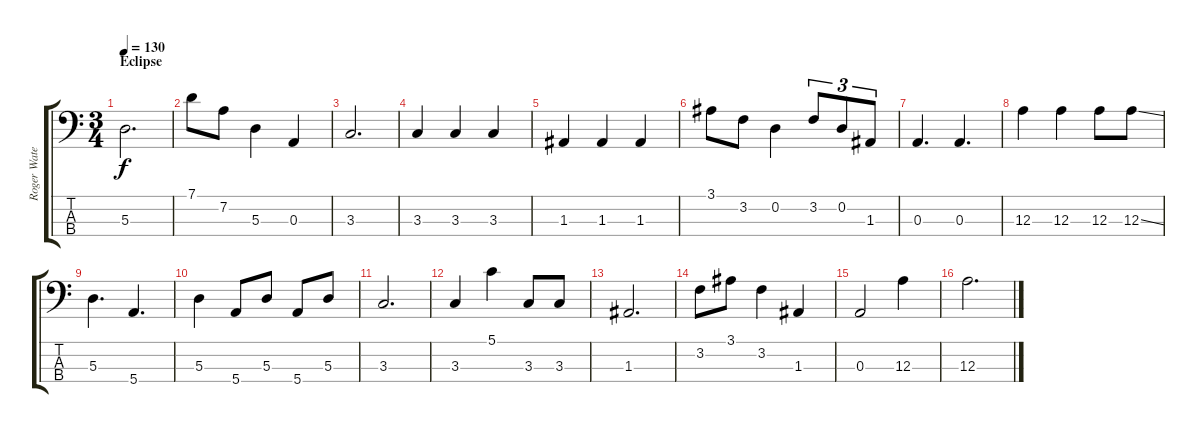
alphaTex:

\track ("Roger Waters" "Roger Wate") {instrument electricbasspick}
\staff {score tabs}
\tuning (G2 D2 A1 E1) {hide}
\ts (3 4)
\section ("" "Eclipse")
\tempo 130
\clef f4
\ks c
5.3.2{d dy f} |
7.1.8 7.2.8 5.3.4 0.3.4 |
3.3.2{d} |
3.3.4 3.3.4 3.3.4 |
1.3.4 1.3.4 1.3.4 |
3.1.8 3.2.8 0.2.4 3.2.8{tu (3 2)} 0.2.8{tu (3 2)} 1.3.8{tu (3 2)} |
0.3.4{d} 0.3.4{d} |
12.3.4 12.3.4 12.3.8 12.3{ss}.8 |
5.3.4{d} 5.4.4{d} |
5.3.4 5.4.8 5.3.8 5.4.8 5.3.8 |
3.3.2{d} |
3.3.4 5.1.4 3.3.8 3.3.8 |
1.3.2{d} |
3.2.8 3.1.8 3.2.4 1.3.4 |
0.3.2 12.3.4 |
12.3.2{d}
